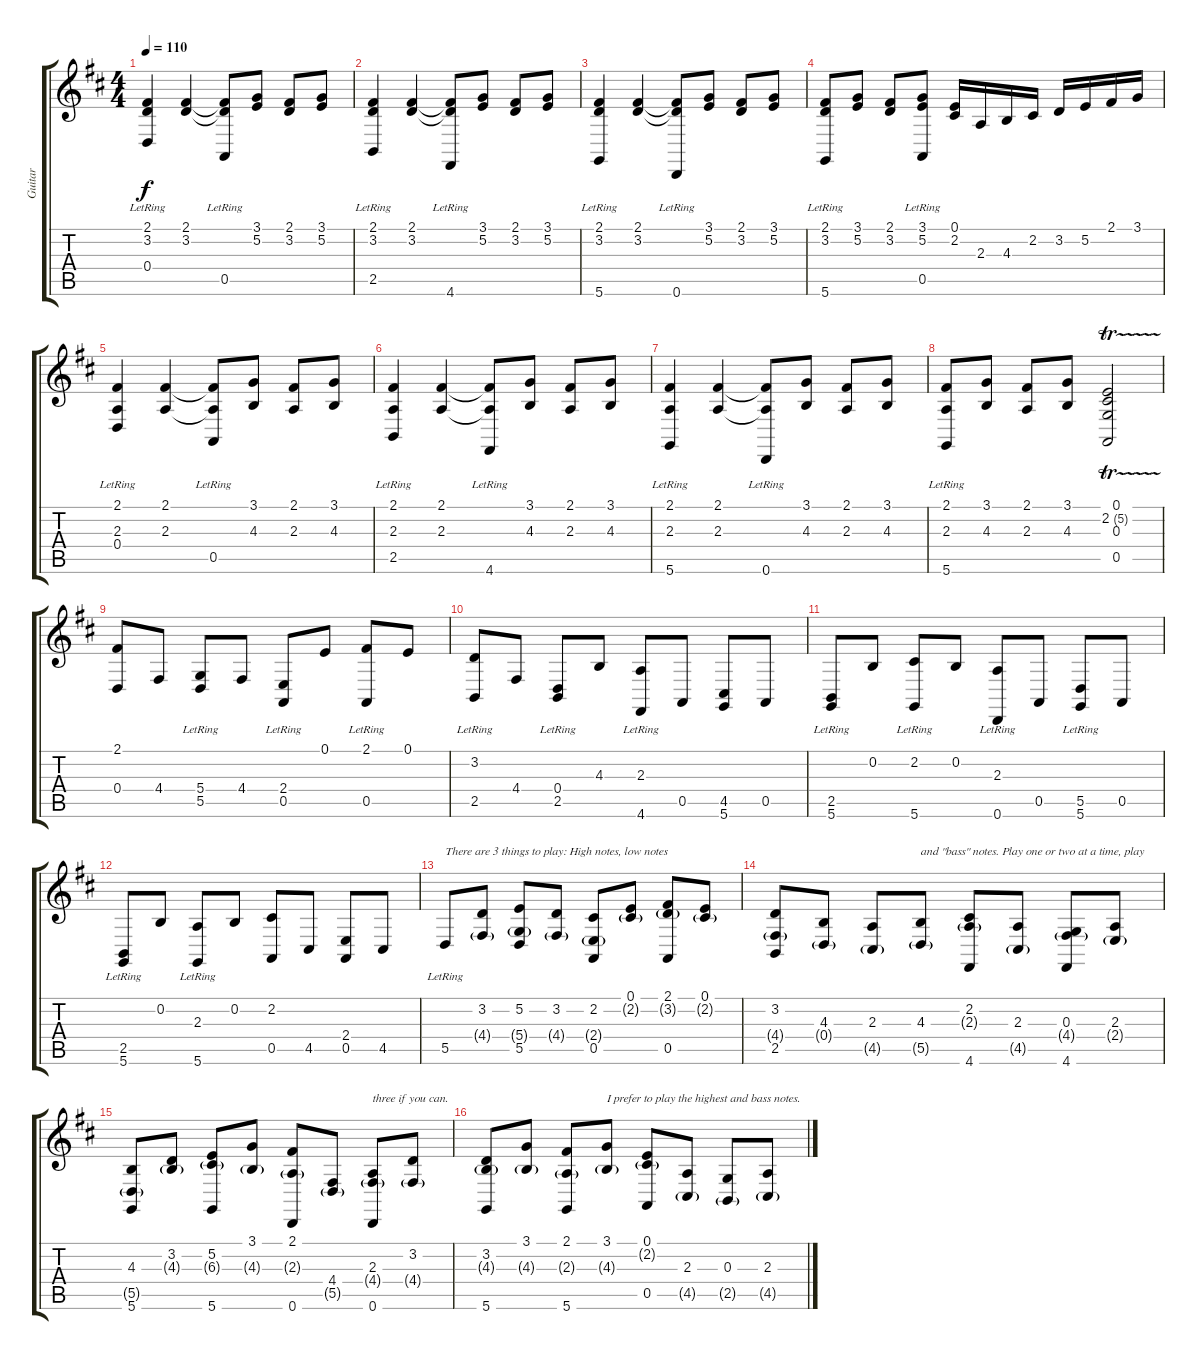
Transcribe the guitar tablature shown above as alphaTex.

\track ("Guitar" "Guitar") {instrument acousticgrandpiano}
\staff {score tabs}
\tuning (E4 B3 G3 D3 A2 D2) {hide}
\ts (4 4)
\tempo 110
\clef g2
\ks d
(2.1 3.2 0.4{lr}).4{dy f} (2.1 3.2).4 (2.1{t} 3.2{t} 0.5{lr}).8 (3.1 5.2).8 (2.1 3.2).8 (3.1 5.2).8 |
(2.1 3.2 2.5{lr}).4 (2.1 3.2).4 (2.1{t} 3.2{t} 4.6{lr}).8 (3.1 5.2).8 (2.1 3.2).8 (3.1 5.2).8 |
(2.1 3.2 5.6{lr}).4 (2.1 3.2).4 (2.1{t} 3.2{t} 0.6{lr}).8 (3.1 5.2).8 (2.1 3.2).8 (3.1 5.2).8 |
(2.1 3.2 5.6{lr}).8 (3.1 5.2).8 (2.1 3.2).8 (3.1 5.2 0.5{lr}).8 (0.1 2.2).16 2.3.16 4.3.16 2.2.16 3.2.16 5.2.16 2.1.16 3.1.16 |
(2.1 2.3 0.4{lr}).4{volume 10} (2.1 2.3).4 (2.1{t} 2.3{t} 0.5{lr}).8 (3.1 4.3).8 (2.1 2.3).8 (3.1 4.3).8 |
(2.1 2.3 2.5{lr}).4 (2.1 2.3).4 (2.1{t} 2.3{t} 4.6{lr}).8 (3.1 4.3).8 (2.1 2.3).8 (3.1 4.3).8 |
(2.1 2.3 5.6{lr}).4 (2.1 2.3).4 (2.1{t} 2.3{t} 0.6{lr}).8 (3.1 4.3).8 (2.1 2.3).8 (3.1 4.3).8 |
(2.1 2.3 5.6{lr}).8 (3.1 4.3).8 (2.1 2.3).8 (3.1 4.3).8 (0.1 2.2{tr (5 32)} 0.3 0.5).2 |
(2.1 0.4).8{volume 12} 4.4.8 (5.4 5.5{lr}).8 4.4.8 (2.4 0.5{lr}).8 0.1.8 (2.1 0.5{lr}).8 0.1.8 |
(3.2 2.5{lr}).8 4.4.8 (0.4 2.5{lr}).8 4.3.8 (2.3 4.6{lr}).8 0.5.8 (4.5 5.6).8 0.5.8 |
(2.5 5.6{lr}).8 0.2.8 (2.2 5.6{lr}).8 0.2.8 (2.3 0.6{lr}).8 0.5.8 (5.5 5.6{lr}).8 0.5.8 |
(2.5 5.6{lr}).8 0.2.8 (2.3 5.6{lr}).8 0.2.8 (2.2 0.5).8 4.5.8 (2.4 0.5).8 4.5.8 |
5.5{lr}.8{txt "There are 3 things to play: High notes, low notes"} (3.2 4.4{g}).8 (5.2 5.4{g} 5.5).8 (3.2 4.4{g}).8 (2.2 2.4{g} 0.5).8 (0.1 2.2{g}).8 (2.1 3.2{g} 0.5).8 (0.1 2.2{g}).8 |
(3.2 4.4{g} 2.5).8 (4.3 0.4{g}).8 (2.3 4.5{g}).8 (4.3 5.5{g}).8{txt "and \"bass\" notes. Play one or two at a time, play"} (2.2 2.3{g} 4.6).8 (2.3 4.5{g}).8 (0.3 4.4{g} 4.6).8 (2.3 2.4{g}).8 |
(4.3 5.5{g} 5.6).8 (3.2 4.3{g}).8 (5.2 6.3{g} 5.6).8 (3.1 4.3{g}).8 (2.1 2.3{g} 0.6).8 (4.4 5.5{g}).8 (2.3 4.4{g} 0.6).8{txt "three if you can."} (3.2 4.4{g}).8 |
(3.2 4.3{g} 5.6).8 (3.1 4.3{g}).8 (2.1 2.3{g} 5.6).8 (3.1 4.3{g}).8{txt "I prefer to play the highest and bass notes."} (0.1 2.2{g} 0.5).8 (2.3 4.5{g}).8 (0.3 2.5{g}).8 (2.3 4.5{g}).8
